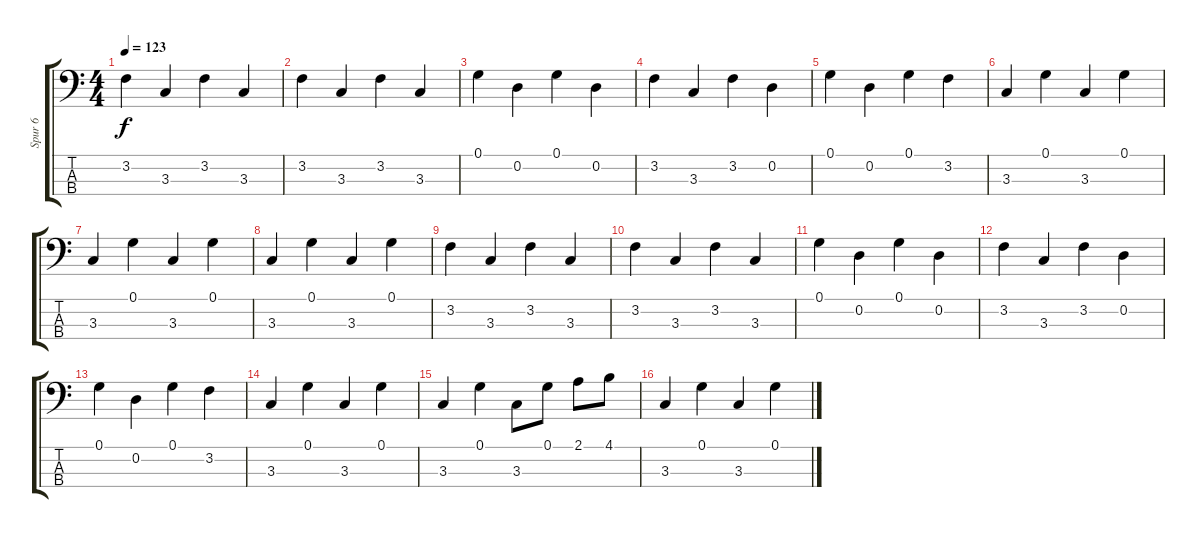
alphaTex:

\track ("Spur 6" "Spur 6") {instrument acousticbass}
\staff {score tabs}
\tuning (G2 D2 A1 E1) {hide}
\ts (4 4)
\tempo 123
\clef f4
\ks c
3.2.4{dy f} 3.3.4 3.2.4 3.3.4 |
3.2.4 3.3.4 3.2.4 3.3.4 |
0.1.4 0.2.4 0.1.4 0.2.4 |
3.2.4 3.3.4 3.2.4 0.2.4 |
0.1.4 0.2.4 0.1.4 3.2.4 |
3.3.4 0.1.4 3.3.4 0.1.4 |
3.3.4 0.1.4 3.3.4 0.1.4 |
3.3.4 0.1.4 3.3.4 0.1.4 |
3.2.4 3.3.4 3.2.4 3.3.4 |
3.2.4 3.3.4 3.2.4 3.3.4 |
0.1.4 0.2.4 0.1.4 0.2.4 |
3.2.4 3.3.4 3.2.4 0.2.4 |
0.1.4 0.2.4 0.1.4 3.2.4 |
3.3.4 0.1.4 3.3.4 0.1.4 |
3.3.4 0.1.4 3.3.8 0.1.8 2.1.8 4.1.8 |
3.3.4 0.1.4 3.3.4 0.1.4
